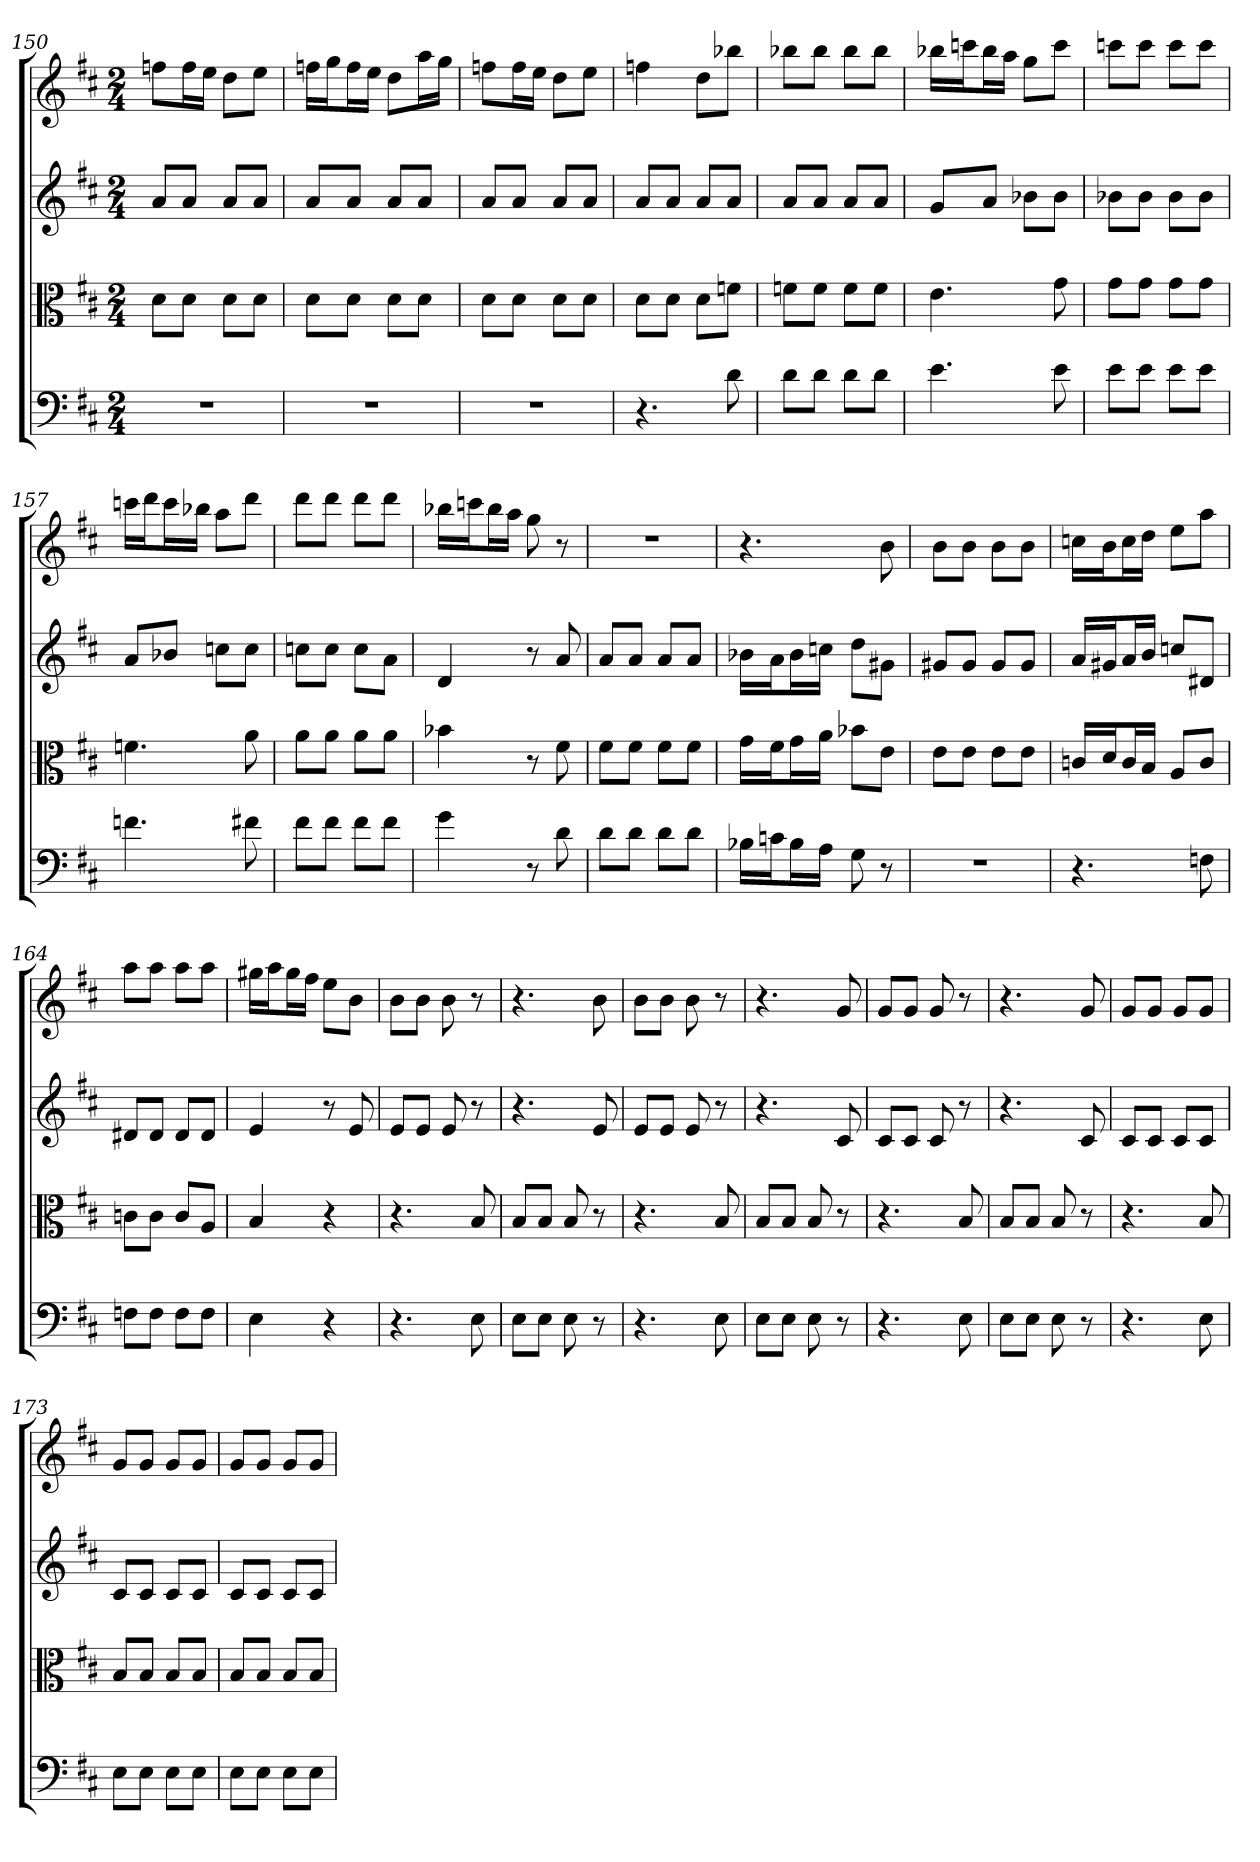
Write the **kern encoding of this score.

**kern	**kern	**kern	**kern
*part4	*part3	*part2	*part1
*staff4	*staff3	*staff2	*staff1
*clefF4	*clefC3	*	*
*k[f#c#]	*k[f#c#]	*k[f#c#]	*k[f#c#]
*D:	*D:	*D:	*D:
*M2/4	*M2/4	*M2/4	*M2/4
=150	=150	=150	=150
2r	8d\L	8aL	8ffnL
.	8d\J	8aJ	16ffL
.	.	.	16eeJJ
.	8d\L	8aL	8ddL
.	8d\J	8aJ	8eeJ
=151	=151	=151	=151
2r	8d\L	8aL	16ffnLL
.	.	.	16ggJ
.	8d\J	8aJ	16ffL
.	.	.	16eeJJ
.	8d\L	8aL	8ddL
.	8d\J	8aJ	16aaL
.	.	.	16ggJJ
=152	=152	=152	=152
2r	8d\L	8aL	8ffnL
.	8d\J	8aJ	16ffL
.	.	.	16eeJJ
.	8d\L	8aL	8ddL
.	8d\J	8aJ	8eeJ
=153	=153	=153	=153
4.r	8d\L	8aL	4ffn
.	8d\J	8aJ	.
.	8d\L	8aL	8ddL
8d	8fn\J	8aJ	8bb-XJ
=154	=154	=154	=154
8d\L	8fn\L	8aL	8bb-XL
8d\J	8f\J	8aJ	8bb-J
8d\L	8f\L	8aL	8bb-L
8d\J	8f\J	8aJ	8bb-J
=155	=155	=155	=155
4.e	4.e	8gL	16bb-XLL
.	.	.	16cccnJ
.	.	8aJ	16bb-L
.	.	.	16aaJJ
.	.	8b-XL	8ggL
8e	8g	8b-J	8cccJ
=156	=156	=156	=156
8e\L	8g\L	8b-XL	8cccnL
8e\J	8g\J	8b-J	8cccJ
8e\L	8g\L	8b-L	8cccL
8e\J	8g\J	8b-J	8cccJ
=157	=157	=157	=157
4.fn	4.fn	8aL	16cccnLL
.	.	.	16dddJ
.	.	8b-XJ	16cccL
.	.	.	16bb-XJJ
.	.	8ccnL	8aaL
8f#X	8a	8ccJ	8dddJ
=158	=158	=158	=158
8f#\L	8a\L	8ccnL	8dddL
8f#\J	8a\J	8ccJ	8dddJ
8f#\L	8a\L	8ccL	8dddL
8f#\J	8a\J	8aJ	8dddJ
=159	=159	=159	=159
4g	4b-X	4d	16bb-XLL
.	.	.	16cccnJ
.	.	.	16bb-L
.	.	.	16aaJJ
8r	8r	8r	8gg
8d	8f#	8a	8r
=160	=160	=160	=160
8d\L	8f#\L	8aL	2r
8d\J	8f#\J	8aJ	.
8d\L	8f#\L	8aL	.
8d\J	8f#\J	8aJ	.
=161	=161	=161	=161
16B-X\LL	16g\LL	16b-XLL	4.r
16cn\J	16f#\J	16aJ	.
16B-\L	16g\L	16b-L	.
16A\JJ	16a\JJ	16ccnJJ	.
8G	8b-X\L	8ddL	.
8r	8e\J	8g#XJ	8b
=162	=162	=162	=162
2r	8e\L	8g#XL	8bL
.	8e\J	8g#J	8bJ
.	8e\L	8g#L	8bL
.	8e\J	8g#J	8bJ
=163	=163	=163	=163
4.r	16cn/LL	16aLL	16ccnLL
.	16d/J	16g#XJ	16bJ
.	16c/L	16aL	16ccL
.	16B/JJ	16bJJ	16ddJJ
.	8A/L	8ccnL	8eeL
8Fn	8c/J	8d#XJ	8aaJ
=164	=164	=164	=164
8Fn\L	8cn\L	8d#XL	8aaL
8F\J	8c\J	8d#J	8aaJ
8F\L	8c/L	8d#L	8aaL
8F\J	8A/J	8d#J	8aaJ
=165	=165	=165	=165
4E	4B	4e	16gg#XLL
.	.	.	16aaJ
.	.	.	16gg#L
.	.	.	16ff#JJ
4r	4r	8r	8eeL
.	.	8e	8bJ
=166	=166	=166	=166
4.r	4.r	8eL	8bL
.	.	8eJ	8bJ
.	.	8e	8b
8E	8B	8r	8r
=167	=167	=167	=167
8E\L	8B/L	4.r	4.r
8E\J	8B/J	.	.
8E	8B	.	.
8r	8r	8e	8b
=168	=168	=168	=168
4.r	4.r	8eL	8bL
.	.	8eJ	8bJ
.	.	8e	8b
8E	8B	8r	8r
=169	=169	=169	=169
8E\L	8B/L	4.r	4.r
8E\J	8B/J	.	.
8E	8B	.	.
8r	8r	8c#	8g
=170	=170	=170	=170
4.r	4.r	8c#L	8gL
.	.	8c#J	8gJ
.	.	8c#	8g
8E	8B	8r	8r
=171	=171	=171	=171
8E\L	8B/L	4.r	4.r
8E\J	8B/J	.	.
8E	8B	.	.
8r	8r	8c#	8g
=172	=172	=172	=172
4.r	4.r	8c#L	8gL
.	.	8c#J	8gJ
.	.	8c#L	8gL
8E	8B	8c#J	8gJ
=173	=173	=173	=173
8E\L	8B/L	8c#L	8gL
8E\J	8B/J	8c#J	8gJ
8E\L	8B/L	8c#L	8gL
8E\J	8B/J	8c#J	8gJ
=174	=174	=174	=174
8E\L	8B/L	8c#L	8gL
8E\J	8B/J	8c#J	8gJ
8E\L	8B/L	8c#L	8gL
8E\J	8B/J	8c#J	8gJ
=	=	=	=
*-	*-	*-	*-
